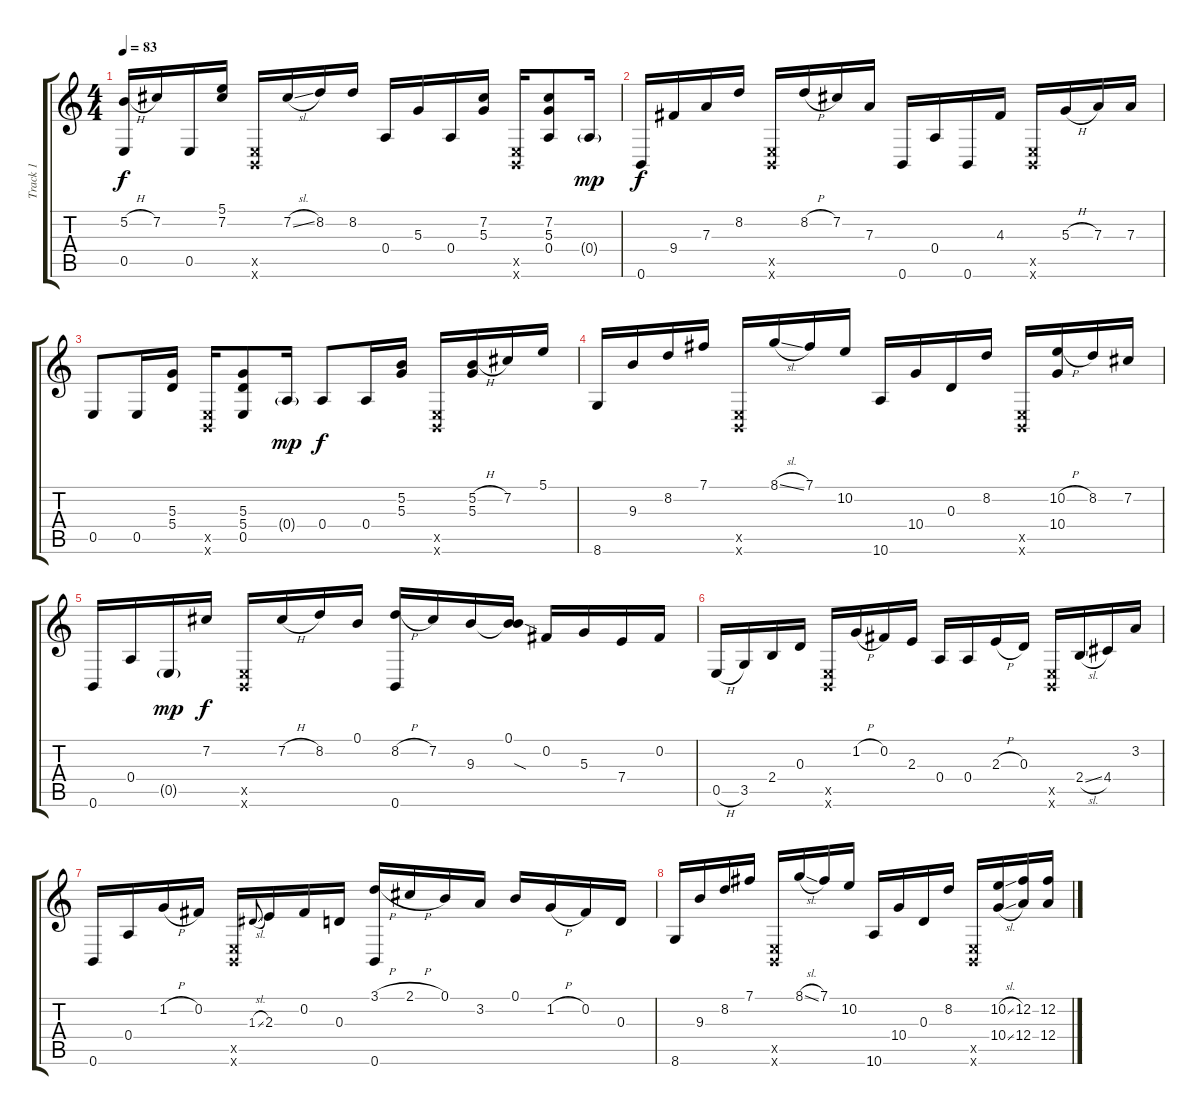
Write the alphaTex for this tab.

\track ("Track 1" "Track 1") {instrument acousticguitarsteel}
\staff {score tabs}
\tuning (B3 Gb3 D3 A2 E2 B1) {hide}
\ts (4 4)
\tempo 83
\clef g2
\ks c
(5.2{h} 0.5).16{dy f} 7.2.16 0.5.16 (5.1 7.2).16 (0.5{x} 0.6{x}).16 7.2{sl}.16 8.2.16 8.2.16 0.4.16 5.3.16 0.4.16 (7.2 5.3).16 (0.5{x} 0.6{x}).16 (7.2 5.3 0.4).8 0.4{g}.16{dy mp} |
0.6.16{dy f} 9.4.16 7.3.16 8.2.16 (0.5{x} 0.6{x}).16 8.2{h}.16 7.2.16 7.3.16 0.6.16 0.4.16 0.6.16 4.3.16 (0.5{x} 0.6{x}).16 5.3{h}.16 7.3.16 7.3.16 |
0.5.8 0.5.16 (5.3 5.4).16 (0.5{x} 0.6{x}).16 (5.3 5.4 0.5).8 0.4{g}.16{dy mp} 0.4.8{dy f} 0.4.16 (5.2 5.3).16 (0.5{x} 0.6{x}).16 (5.2{h} 5.3).16 7.2.16 5.1.16 |
8.6.16 9.3.16 8.2.16 7.1.16 (0.5{x} 0.6{x}).16 8.1{sl}.16 7.1.16 10.2.16 10.6.16 10.4.16 0.3.16 8.2.16 (0.5{x} 0.6{x}).16 (10.2{h} 10.4).16 8.2.16 7.2.16 |
0.6.16 0.4.16 0.5{g}.16{dy mp} 7.2.16{dy f} (0.5{x} 0.6{x}).16 7.2{h}.16 8.2.16 0.1.16 (8.2{h} 0.6).16 7.2.16 9.3.16 (0.1 9.3{sod t}).16 0.2.16 5.3.16 7.4.16 0.2.16 |
0.5{h}.16 3.5.16 2.4.16 0.3.16 (0.5{x} 0.6{x}).16 1.2{h}.16 0.2.16 2.3.16 0.4.16 0.4.16 2.3{h}.16 0.3.16 (0.5{x} 0.6{x}).16 2.4{sl}.16 4.4.16 3.2.16 |
0.6.16 0.4.16 1.2{h}.16 0.2.16 (0.5{x} 0.6{x}).16 1.3{sl}.8{gr onbeat} 2.3.16 0.2.16 0.3.16 (3.1{h} 0.6).16 2.1{h}.16 0.1.16 3.2.16 0.1.16 1.2{h}.16 0.2.16 0.3.16 |
8.6.16 9.3.16 8.2.16 7.1.16 (0.5{x} 0.6{x}).16 8.1{sl}.16 7.1.16 10.2.16 10.6.16 10.4.16 0.3.16 8.2.16 (0.5{x} 0.6{x}).16 (10.2{sl} 10.4{sl}).16 (12.2 12.4).16 (12.2 12.4).16
